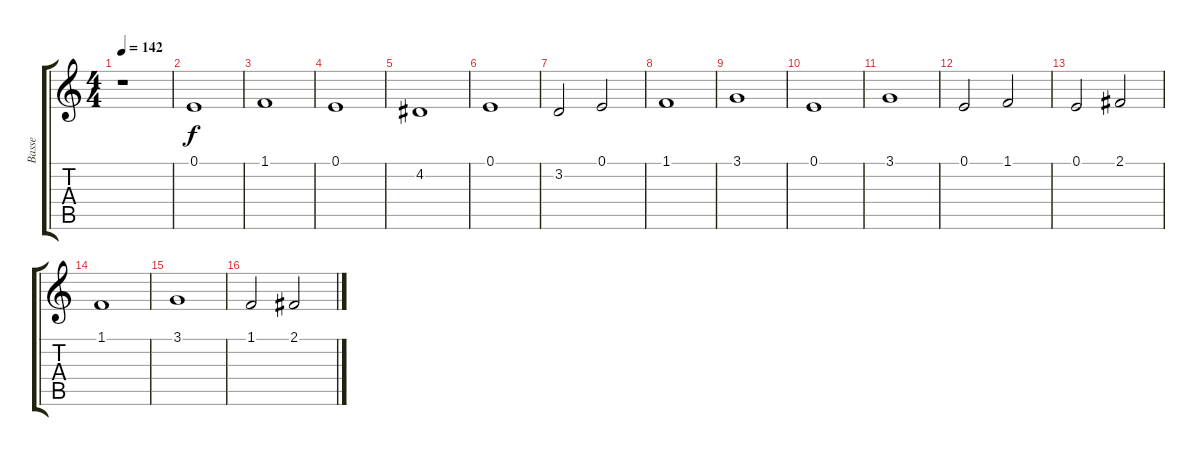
\track ("Basse" "Basse") {instrument fx7echoes}
\staff {score tabs}
\tuning (E4 B3 G3 D3 A2 E2) {hide}
\ts (4 4)
\tempo 142
\clef g2
\ks c
r.1{dy f instrument fx7echoes} |
0.1.1{volume 7 balance 8} |
1.1.1 |
0.1.1 |
4.2.1 |
0.1.1 |
3.2.2 0.1.2 |
1.1.1 |
3.1.1 |
0.1.1 |
3.1.1 |
0.1.2 1.1.2 |
0.1.2 2.1.2 |
1.1.1 |
3.1.1 |
1.1.2 2.1.2
